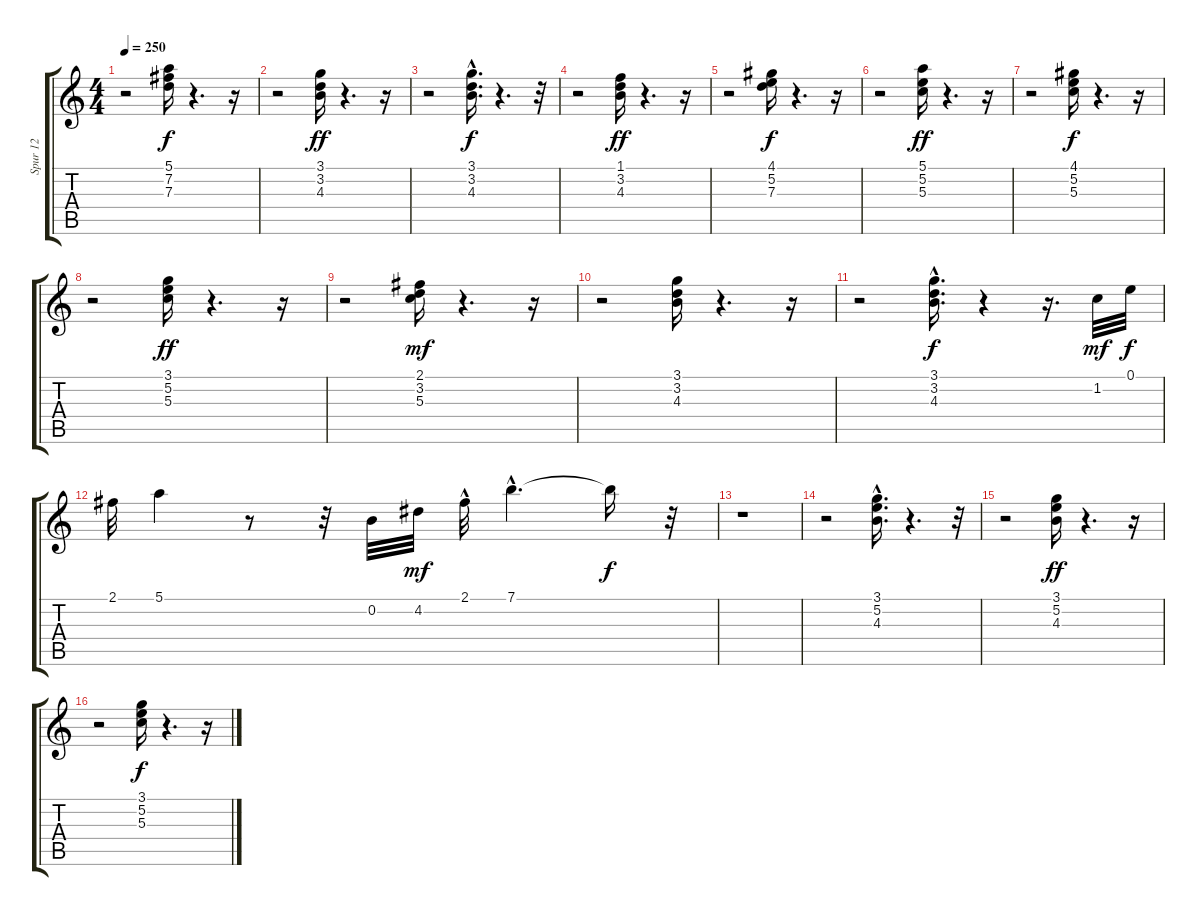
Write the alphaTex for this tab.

\track ("Spur 12" "Spur 12") {instrument electricguitarclean}
\staff {score tabs}
\tuning (E4 B3 G3 D3 A2 E2) {hide}
\ts (4 4)
\tempo 250
\clef g2
\ks c
r.2{dy ff} (5.1 7.2 7.3).16{dy f} r.4{d} r.16 |
r.2 (3.1 3.2 4.3).16{dy ff} r.4{d} r.16 |
r.2 (3.1{hac} 3.2 4.3).16{d dy f} r.4{d} r.32 |
r.2 (1.1 3.2 4.3).16{dy ff} r.4{d} r.16 |
r.2 (4.1 5.2 7.3).16{dy f} r.4{d} r.16 |
r.2 (5.1 5.2 5.3).16{dy ff} r.4{d} r.16 |
r.2 (4.1 5.2 5.3).16{dy f} r.4{d} r.16 |
r.2 (3.1 5.2 5.3).16{dy ff} r.4{d} r.16 |
r.2 (2.1 3.2 5.3).16{dy mf} r.4{d} r.16 |
r.2 (3.1 3.2 4.3).16 r.4{d} r.16 |
r.2 (3.1{hac} 3.2 4.3).16{d dy f} r.4 r.16{d} 1.2.32{dy mf} 0.1.32{dy f} |
2.1.32 5.1.4 r.8 r.32 0.2.32 4.2.32{dy mf} 2.1{hac}.32 7.1{hac}.4{d} 7.1{t}.16{dy f} r.32 |
r.1 |
r.2 (3.1{hac} 5.2 4.3).16{d} r.4{d} r.32 |
r.2 (3.1 5.2 4.3).16{dy ff} r.4{d} r.16 |
r.2 (3.1 5.2 5.3).16{dy f} r.4{d} r.16
